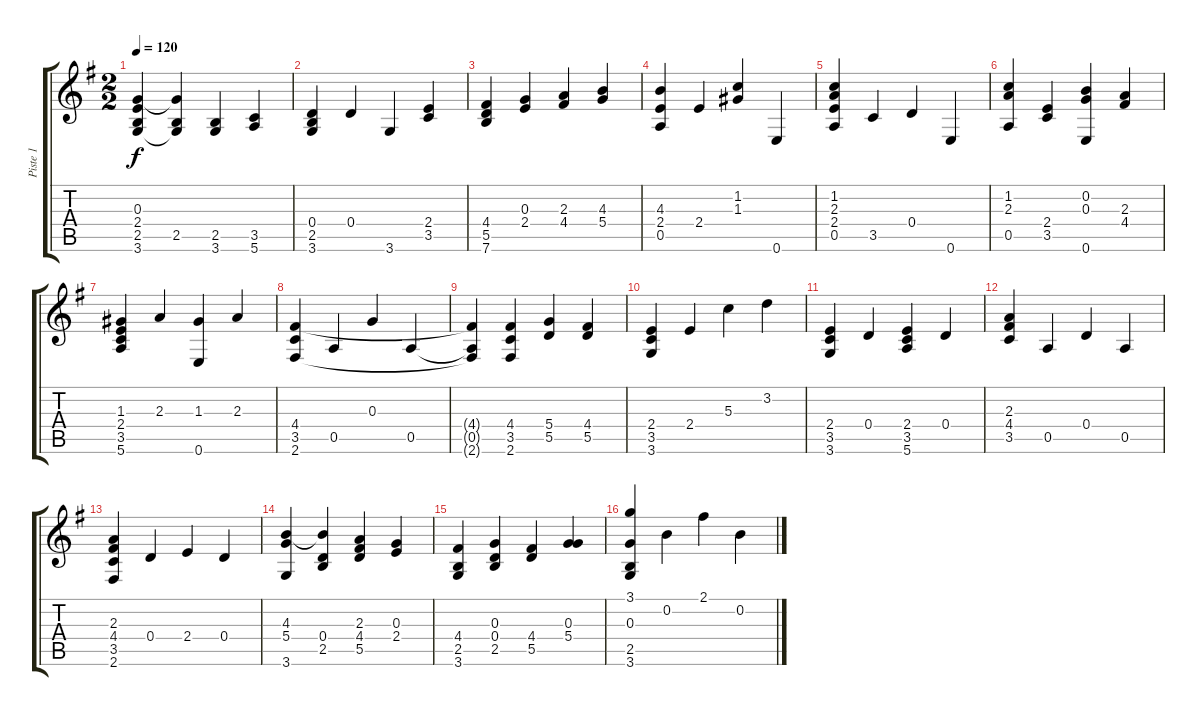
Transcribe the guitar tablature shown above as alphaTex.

\track ("Piste 1" "Piste 1") {instrument acousticguitarnylon}
\staff {score tabs}
\tuning (E4 B3 G3 D3 A2 E2) {hide}
\ts (2 2)
\tempo 120
\clef g2
\ks g
(0.3 2.4 2.5 3.6).4{dy f} (0.3{t} 2.5 3.6{t}).4 (2.5 3.6).4 (3.5 5.6).4 |
(0.4 2.5 3.6).4 0.4.4 3.6.4 (2.4 3.5).4 |
(4.4 5.5 7.6).4 (0.3 2.4).4 (2.3 4.4).4 (4.3 5.4).4 |
(4.3 2.4 0.5).4 2.4.4 (1.2 1.3).4 0.6.4 |
(1.2 2.3 2.4 0.5).4 3.5.4 0.4.4 0.6.4 |
(1.2 2.3 0.5).4 (2.4 3.5).4 (0.2 0.3 0.6).4 (2.3 4.4).4 |
(1.3 2.4 3.5 5.6).4 2.3.4 (1.3 0.6).4 2.3.4 |
(4.4 3.5 2.6).4 0.5.4 0.3.4 0.5.4 |
(4.4{t} 0.5{t} 2.6{t}).4 (4.4 3.5 2.6).4 (5.4 5.5).4 (4.4 5.5).4 |
(2.4 3.5 3.6).4 2.4.4 5.3.4 3.2.4 |
(2.4 3.5 3.6).4 0.4.4 (2.4 3.5 5.6).4 0.4.4 |
(2.3 4.4 3.5).4 0.5.4 0.4.4 0.5.4 |
(2.3 4.4 3.5 2.6).4 0.4.4 2.4.4 0.4.4 |
(4.3 5.4 3.6).4 (4.3{t} 0.4 2.5).4 (2.3 4.4 5.5).4 (0.3 2.4).4 |
(4.4 2.5 3.6).4 (0.3 0.4 2.5).4 (4.4 5.5).4 (0.3 5.4).4 |
(3.1 0.3 2.5 3.6).4 0.2.4 2.1.4 0.2.4
